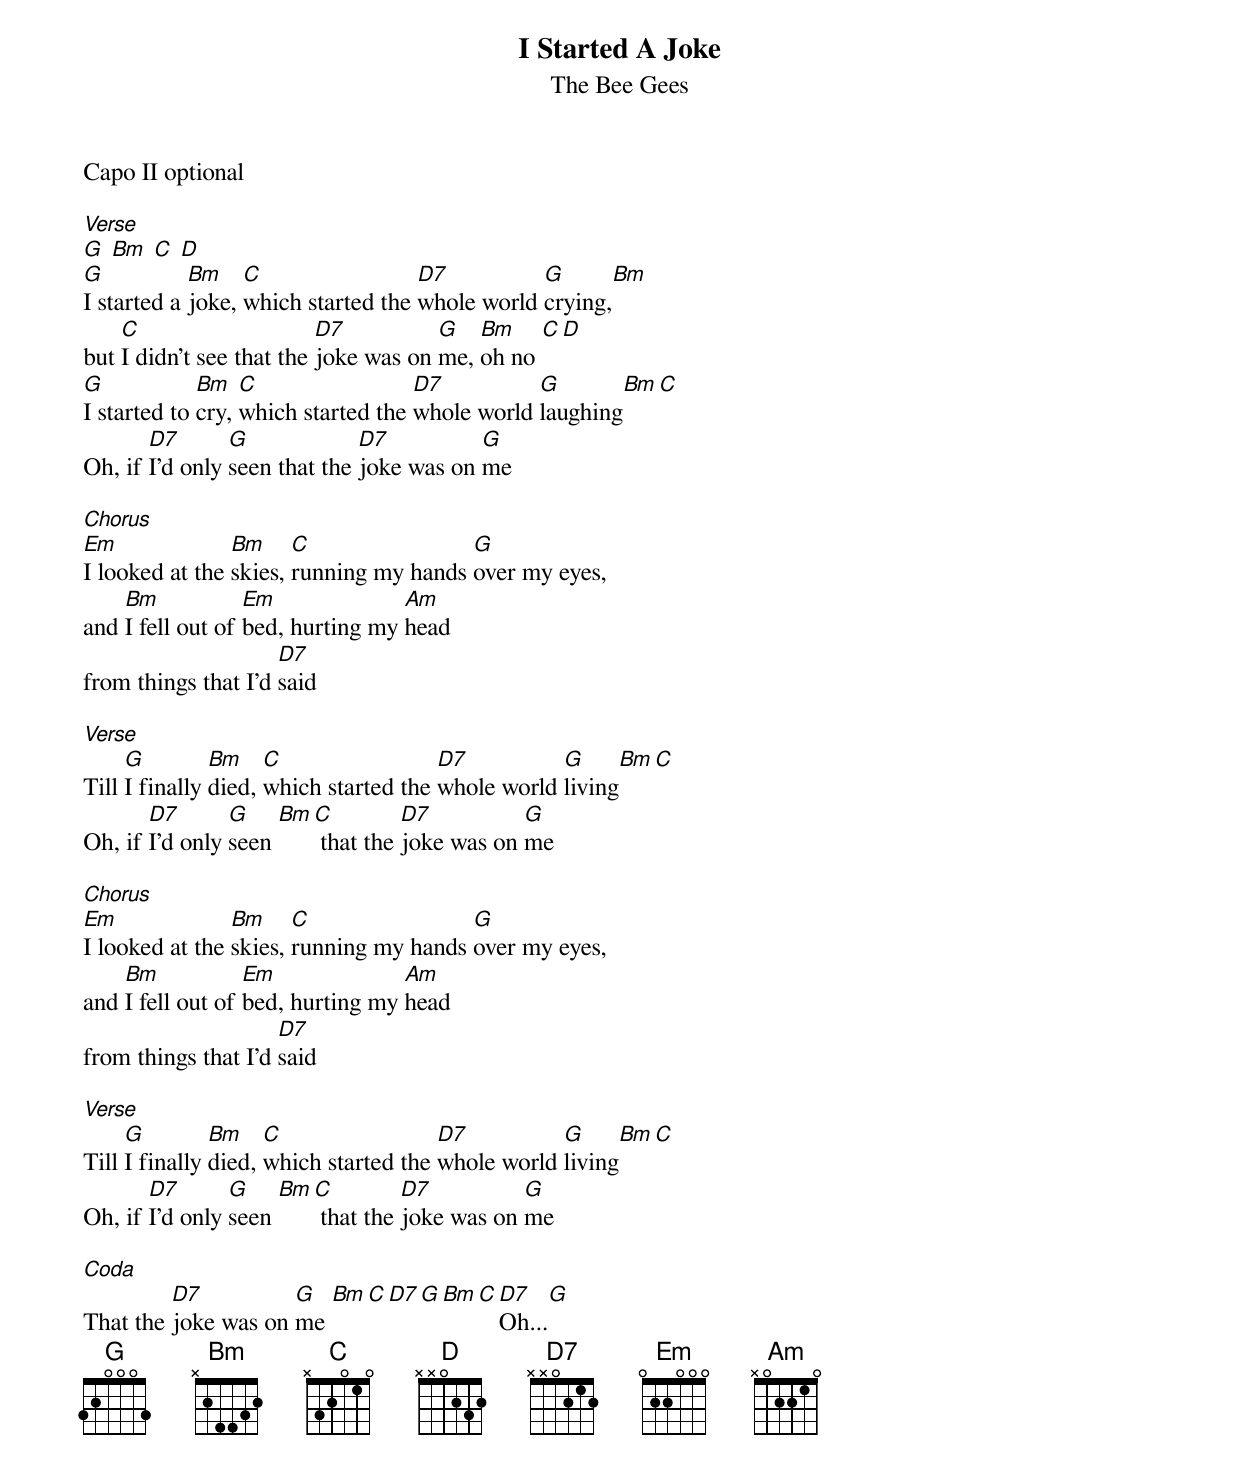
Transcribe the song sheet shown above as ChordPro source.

{title:I Started A Joke}
{subtitle:The Bee Gees}
Capo II optional

[Verse]
[G] [Bm] [C] [D]
[G]I started a [Bm]joke, [C]which started the [D7]whole world [G]crying,[Bm]
but [C]I didn't see that the [D7]joke was on [G]me, [Bm]oh no [C][D]
[G]I started to [Bm]cry, [C]which started the [D7]whole world [G]laughing[Bm][C]
Oh, if [D7]I'd only [G]seen that the [D7]joke was on [G]me

[Chorus]
[Em]I looked at the [Bm]skies, [C]running my hands [G]over my eyes,
and [Bm]I fell out of [Em]bed, hurting my [Am]head
from things that I'd [D7]said

[Verse]
Till [G]I finally [Bm]died, [C]which started the [D7]whole world [G]living[Bm][C]
Oh, if [D7]I'd only [G]seen [Bm][C] that the [D7]joke was on [G]me

[Chorus]
[Em]I looked at the [Bm]skies, [C]running my hands [G]over my eyes,
and [Bm]I fell out of [Em]bed, hurting my [Am]head
from things that I'd [D7]said

[Verse]
Till [G]I finally [Bm]died, [C]which started the [D7]whole world [G]living[Bm][C]
Oh, if [D7]I'd only [G]seen [Bm][C] that the [D7]joke was on [G]me

[Coda]
That the [D7]joke was on [G]me [Bm][C][D7][G][Bm][C][D7]Oh...[G]
